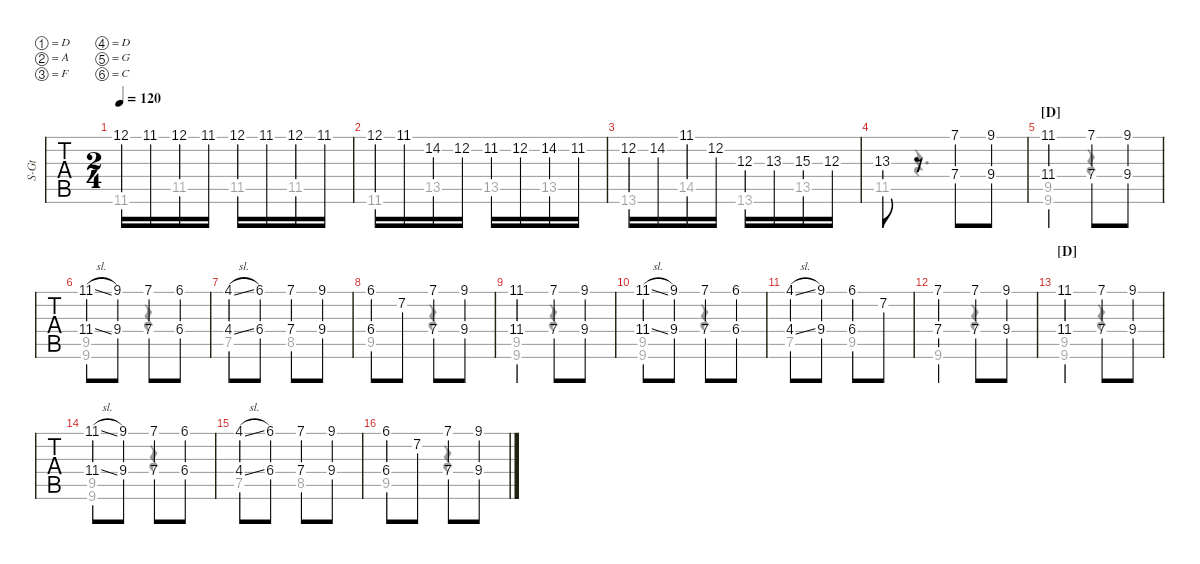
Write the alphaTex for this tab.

\defaultSystemsLayout 4
\hideDynamics
\bracketExtendMode groupsimilarinstruments
\otherSystemsTrackNameOrientation horizontal
\track ("Steel Guitar" "S-Gt") {instrument acousticguitarsteel}
\staff {tabs}
\tuning (D4 A3 F3 D3 G2 C2)
\voice
\ts (2 4)
\tempo 120
\clef g2
\ks a
12.1{lf 3 acc forcenatural}.16{dy mf beam Up} 11.1{lf 2 acc #}.16{beam Up} 12.1{lf 3 acc forcenatural}.16{beam Up} 11.1{lf 2 acc #}.16{beam Up} 12.1{lf 3 acc forcenatural}.16{beam Up} 11.1{lf 2 acc #}.16{beam Up} 12.1{lf 3 acc forcenatural}.16{beam Up} 11.1{lf 2 acc #}.16{beam Up} |
12.1{lf 3 acc forcenatural}.16{beam Up} 11.1{lf 2 acc #}.16{beam Up} 14.2{lf 5 acc forcenatural}.16{beam Up} 12.2{lf 3 acc forcenatural}.16{beam Up} 11.2{lf 2 acc #}.16{beam Up} 12.2{lf 3 acc forcenatural}.16{beam Up} 14.2{lf 5 acc forcenatural}.16{beam Up} 11.2{lf 2 acc #}.16{beam Up} |
12.2{lf 3 acc forcenatural}.16{beam Up} 14.2{lf 5 acc forcenatural}.16{beam Up} 11.1{lf 2 acc #}.16{beam Up} 12.2{lf 3 acc forcenatural}.16{beam Up} 12.3{lf 2 acc forcenatural}.16{beam Up} 13.3{lf 3 acc #}.16{beam Up} 15.3{lf 5 acc #}.16{beam Up} 12.3{lf 2 acc forcenatural}.16{beam Up} |
13.3{lf 3 acc #}.8{beam Up} r.8{beam Up} (7.1{st lf 4 acc forcenatural} 7.4{st lf 3 acc forcenatural}).8{beam Up} (9.4{st lf 3 acc forcenatural} 9.1{st lf 4 acc forcenatural}).8{beam Up} |
\section ("D" "")
(11.1{lf 4 acc #} 11.4{lf 3 acc #}).4{beam Up} (7.1{st lf 4 acc forcenatural} 7.4{st lf 3 acc forcenatural}).8{beam Up} (9.1{st lf 4 acc forcenatural} 9.4{st lf 3 acc forcenatural}).8{beam Up} |
(11.1{sl lf 4 acc #} 11.4{sl lf 3 acc #}).8{beam Up} (9.1{st lf 4 acc forcenatural} 9.4{st lf 3 acc forcenatural}).8{beam Up} (7.1{st lf 4 acc forcenatural} 7.4{st lf 3 acc forcenatural}).8{beam Up} (6.1{st lf 4 acc #} 6.4{st lf 3 acc #}).8{beam Up} |
(4.1{sl lf 4 acc #} 4.4{sl lf 3 acc #}).8{beam Up} (6.1{st lf 4 acc #} 6.4{st lf 3 acc #}).8{beam Up} (7.1{st lf 4 acc forcenatural} 7.4{st lf 3 acc forcenatural}).8{beam Up} (9.1{st lf 4 acc forcenatural} 9.4{st lf 3 acc forcenatural}).8{beam Up} |
(6.1{lf 4 acc #} 6.4{lf 3 acc #}).8{beam Up} 7.2{st lf 5 acc forcenatural}.8{beam Up} (7.1{st lf 4 acc forcenatural} 7.4{st lf 3 acc forcenatural}).8{beam Up} (9.1{st lf 4 acc forcenatural} 9.4{st lf 3 acc forcenatural}).8{beam Up} |
(11.1{lf 4 acc #} 11.4{lf 3 acc #}).4{beam Up} (7.1{st lf 4 acc forcenatural} 7.4{st lf 3 acc forcenatural}).8{beam Up} (9.1{st lf 4 acc forcenatural} 9.4{st lf 3 acc forcenatural}).8{beam Up} |
(11.1{sl lf 4 acc #} 11.4{sl lf 3 acc #}).8{beam Up} (9.1{st lf 4 acc forcenatural} 9.4{st lf 3 acc forcenatural}).8{beam Up} (7.1{st lf 4 acc forcenatural} 7.4{st lf 3 acc forcenatural}).8{beam Up} (6.1{st lf 4 acc #} 6.4{st lf 3 acc #}).8{beam Up} |
(4.1{sl lf 4 acc #} 4.4{sl lf 3 acc #}).8{beam Up} (9.1{st lf 4 acc forcenatural} 9.4{lf 3 acc forcenatural}).8{beam Up} (6.1{lf 4 acc #} 6.4{lf 3 acc #}).8{beam Up} 7.2{st lf 5 acc forcenatural}.8{beam Up} |
(7.1{st lf 4 acc forcenatural} 7.4{st lf 3 acc forcenatural}).4{beam Up} (7.1{st lf 4 acc forcenatural} 7.4{st lf 3 acc forcenatural}).8{beam Up} (9.4{st lf 3 acc forcenatural} 9.1{st lf 4 acc forcenatural}).8{beam Up} |
\section ("D" "")
(11.1{lf 4 acc #} 11.4{lf 3 acc #}).4{beam Up} (7.1{st lf 4 acc forcenatural} 7.4{st lf 3 acc forcenatural}).8{beam Up} (9.1{st lf 4 acc forcenatural} 9.4{st lf 3 acc forcenatural}).8{beam Up} |
(11.1{sl lf 4 acc #} 11.4{sl lf 3 acc #}).8{beam Up} (9.1{st lf 4 acc forcenatural} 9.4{st lf 3 acc forcenatural}).8{beam Up} (7.1{st lf 4 acc forcenatural} 7.4{st lf 3 acc forcenatural}).8{beam Up} (6.1{st lf 4 acc #} 6.4{st lf 3 acc #}).8{beam Up} |
(4.1{sl lf 4 acc #} 4.4{sl lf 3 acc #}).8{beam Up} (6.1{st lf 4 acc #} 6.4{st lf 3 acc #}).8{beam Up} (7.1{st lf 4 acc forcenatural} 7.4{st lf 3 acc forcenatural}).8{beam Up} (9.1{st lf 4 acc forcenatural} 9.4{st lf 3 acc forcenatural}).8{beam Up} |
(6.1{lf 4 acc #} 6.4{lf 3 acc #}).8{beam Up} 7.2{st lf 5 acc forcenatural}.8{beam Up} (7.1{st lf 4 acc forcenatural} 7.4{st lf 3 acc forcenatural}).8{beam Up} (9.1{st lf 4 acc forcenatural} 9.4{st lf 3 acc forcenatural}).8{beam Up}
\voice
\clef g2
\ottava regular
\simile none
\ks a
11.6{st acc forcenatural}.8{dy mf beam Down} 11.5{st acc #}.8{beam Down} 11.5{st acc #}.8{beam Down} 11.5{st acc #}.8{beam Down} |
11.6{st acc forcenatural}.8{beam Down} 13.5{st acc #}.8{beam Down} 13.5{st acc #}.8{beam Down} 13.5{st acc #}.8{beam Down} |
13.6{st acc #}.8{beam Down} 14.5{st acc forcenatural}.8{beam Down} 13.6{st acc #}.8{beam Down} 13.5{st acc #}.8{beam Down} |
11.5{st acc #}.8{beam Down} r.4{d beam Down} |
(9.6{acc forcenatural} 9.5{acc forcenatural}).4{beam Down} r.4{beam Down} |
(9.6{acc forcenatural} 9.5{acc forcenatural}).4{beam Down} r.4{beam Down} |
7.5{acc forcenatural}.4{beam Down} 8.5{st acc #}.4{beam Down} |
9.5{acc forcenatural}.4{beam Down} r.4{beam Down} |
(9.6{acc forcenatural} 9.5{acc forcenatural}).4{beam Down} r.4{beam Down} |
(9.6{acc forcenatural} 9.5{acc forcenatural}).4{beam Down} r.4{beam Down} |
7.5{acc forcenatural}.4{beam Down} 9.5{acc forcenatural}.4{beam Down} |
9.6{st acc forcenatural}.4{beam Down} r.4{beam Down} |
(9.6{acc forcenatural} 9.5{acc forcenatural}).4{beam Down} r.4{beam Down} |
(9.6{acc forcenatural} 9.5{acc forcenatural}).4{beam Down} r.4{beam Down} |
7.5{acc forcenatural}.4{beam Down} 8.5{st acc #}.4{beam Down} |
9.5{acc forcenatural}.4{beam Down} r.4{beam Down}
